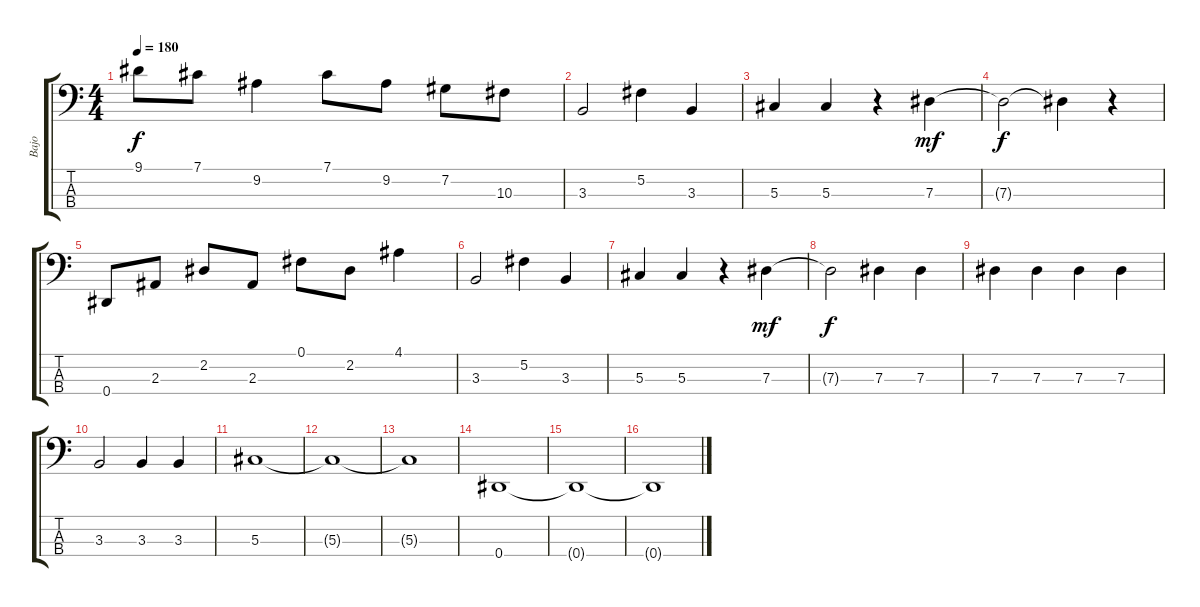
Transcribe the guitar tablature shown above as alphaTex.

\track ("Bajo" "Bajo") {instrument electricbassfinger}
\staff {score tabs}
\tuning (Gb2 Db2 Ab1 Eb1) {hide}
\ts (4 4)
\tempo 180
\clef f4
\ks c
9.1.8{dy f} 7.1.8 9.2.4 7.1.8 9.2.8 7.2.8 10.3.8 |
3.3.2 5.2.4 3.3.4 |
5.3.4 5.3.4 r.4 7.3.4{dy mf} |
7.3{t}.2{dy f} 7.3{t}.4 r.4 |
0.4.8 2.3.8 2.2.8 2.3.8 0.1.8 2.2.8 4.1.4 |
3.3.2 5.2.4 3.3.4 |
5.3.4 5.3.4 r.4 7.3.4{dy mf} |
7.3{t}.2{dy f} 7.3.4 7.3.4 |
7.3.4 7.3.4 7.3.4 7.3.4 |
3.3.2 3.3.4 3.3.4 |
5.3.1 |
5.3{t}.1 |
5.3{t}.1 |
0.4.1 |
0.4{t}.1 |
0.4{t}.1
